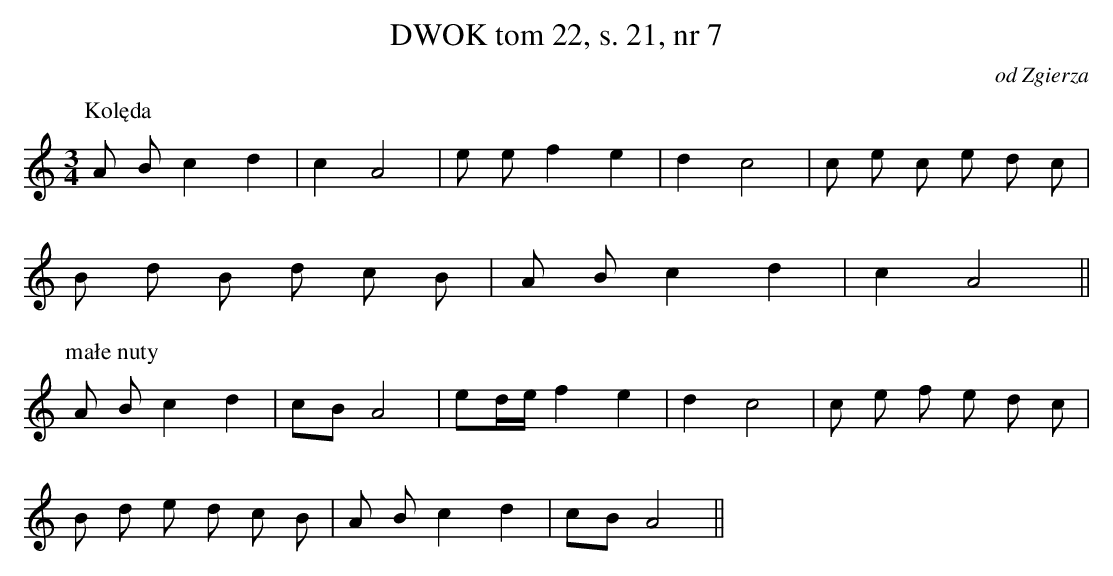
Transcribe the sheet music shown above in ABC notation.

X:1
T: DWOK tom 22, s. 21, nr 7
O: od Zgierza
L: 1/16
M: 3/4
K: C
P: Kolęda
A2 B2 c4 d4 | c4 A8 | e2 e2 f4 e4 | d4 c8 | c2 e2 c2 e2 d2 c2 |
B2 d2 B2 d2 c2 B2 | A2 B2 c4 d4 | c4 A8 ||
P: małe nuty
A2 B2 c4 d4 | c2B2 A8 | e2de f4 e4 | d4 c8 | c2 e2 f2 e2 d2 c2 |
B2 d2 e2 d2 c2 B2 | A2 B2 c4 d4 | c2B2 A8 ||
